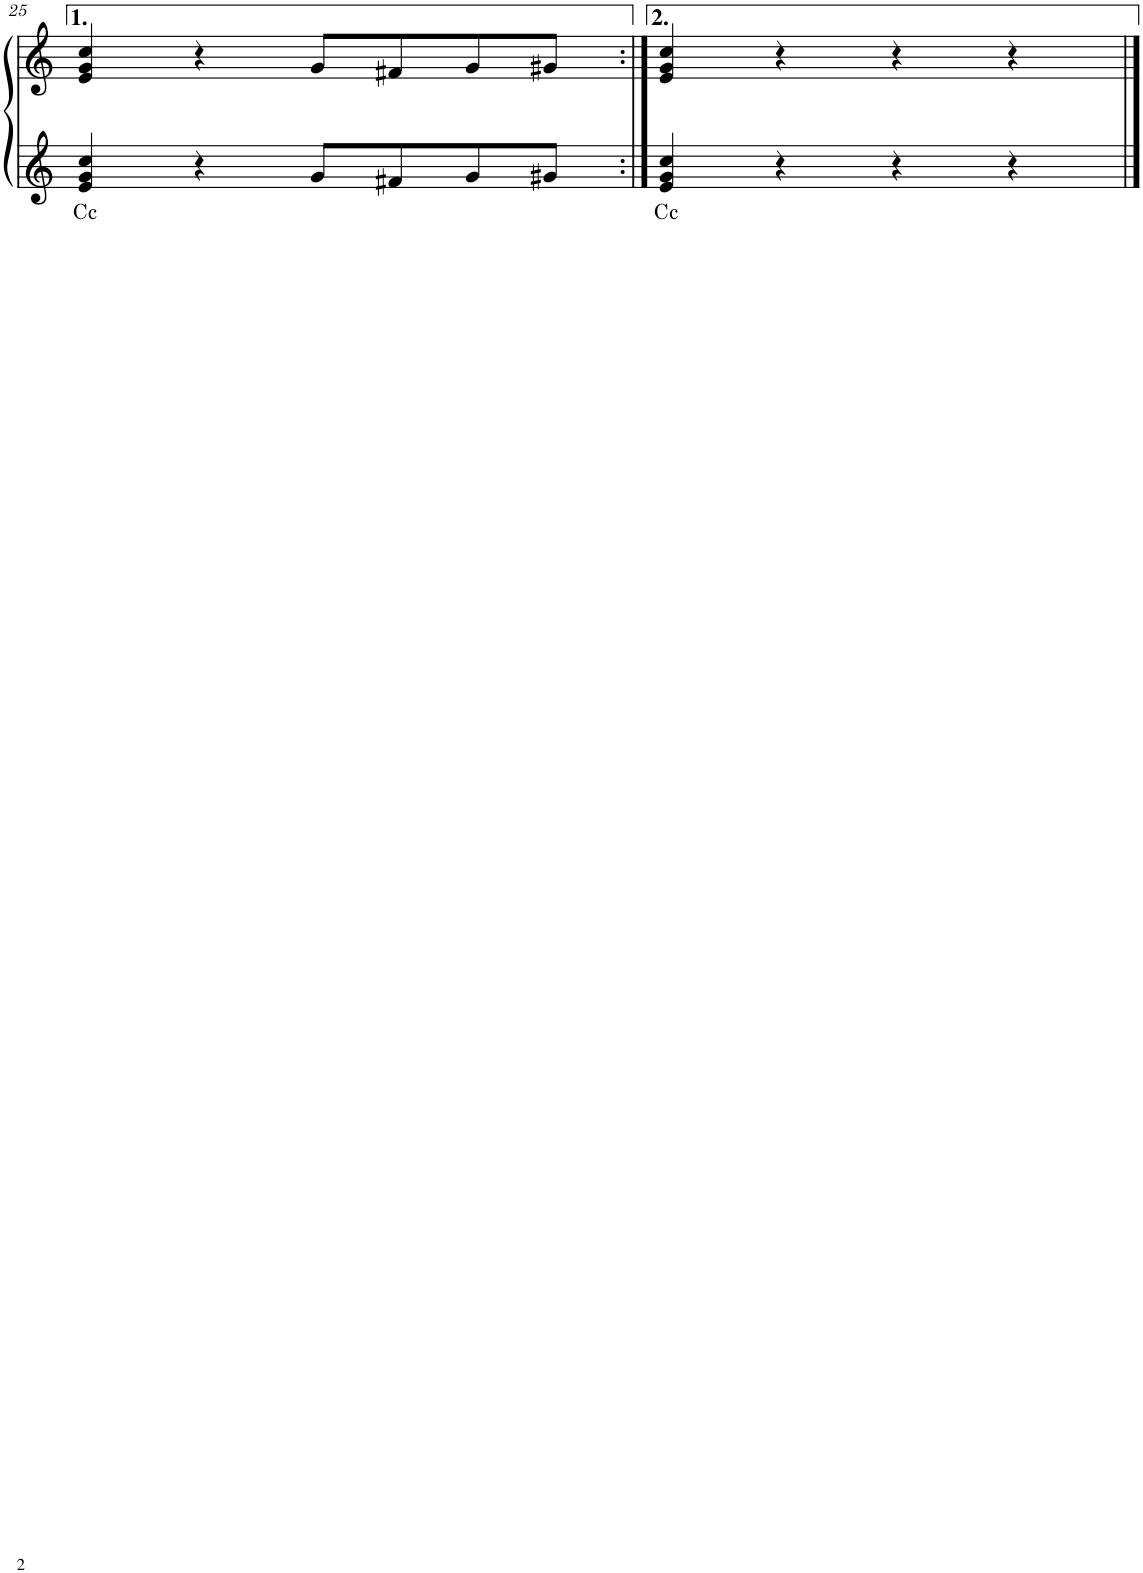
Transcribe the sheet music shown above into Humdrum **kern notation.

**kern	**text	**kern
*part1	*part1	*part1
*staff2	*staff2	*staff1
*I"Piano	*	*
*I'Pno.	*	*
!!LO:PB:g=z
*clefG2	*	*clefG2
*k[]	*	*k[]
*M4/4	*	*M4/4
=25	=25	=25
!	!LO:LY:b	!
4e/ 4g/ 4cc/	Cc	4e/ 4g/ 4cc/
4r	.	4r
8g/L	.	8g/L
8f#X/	.	8f#X/
8g/	.	8g/
8g#X/J	.	8g#X/J
=26:|!	=26:|!	=26:|!
!	!LO:LY:b	!
4e/ 4g/ 4cc/	Cc	4e/ 4g/ 4cc/
4r	.	4r
4r	.	4r
4r	.	4r
==	==	==
*-	*-	*-
